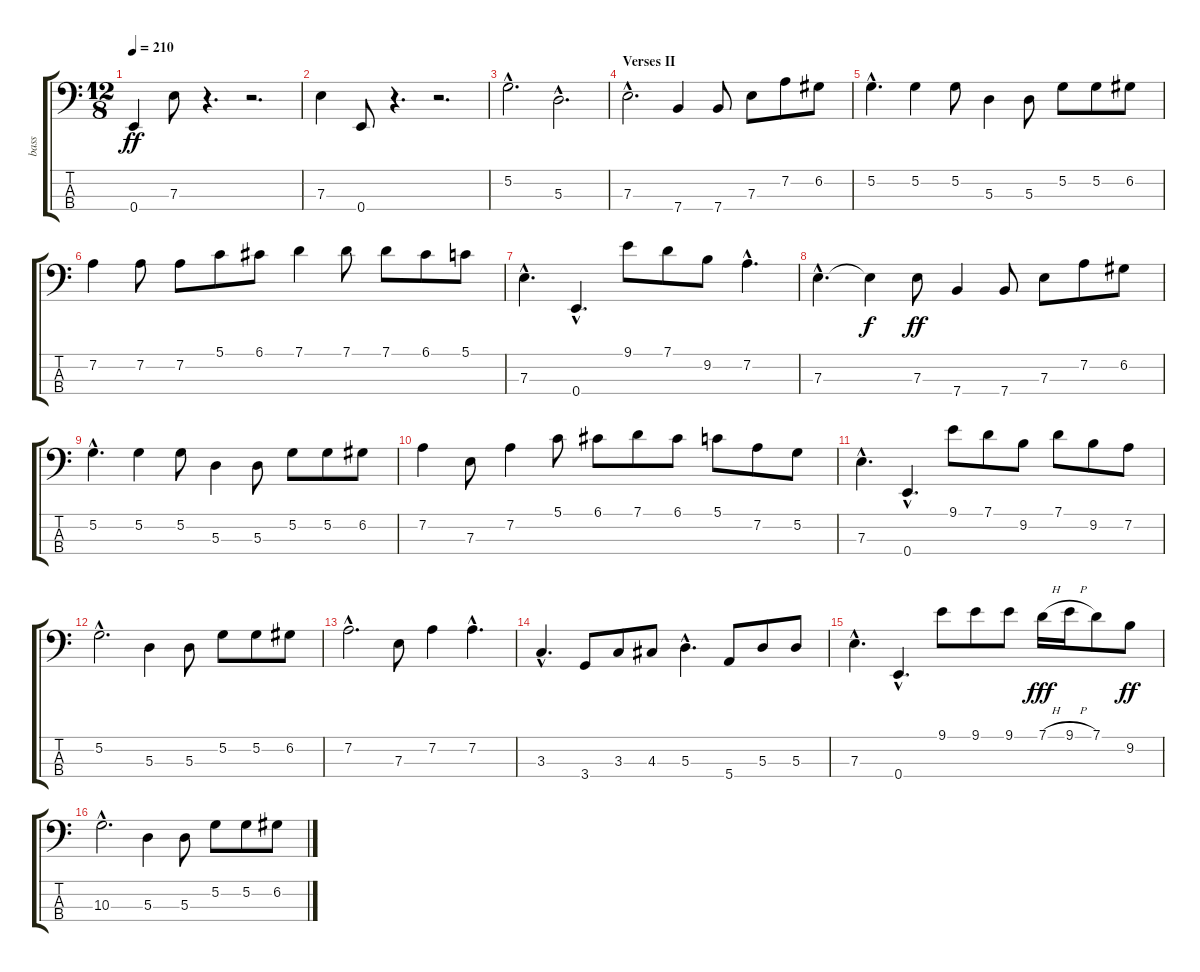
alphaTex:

\track ("bass" "bass") {instrument electricbassfinger}
\staff {score tabs}
\tuning (G2 D2 A1 E1) {hide}
\ts (12 8)
\tempo 210
\clef f4
\ks c
0.4.4{dy ff} 7.3.8 r.4{d} r.2{d} |
7.3.4 0.4.8 r.4{d} r.2{d} |
5.2{hac}.2{d} 5.3{hac}.2{d} |
\section ("" "Verses II")
7.3{hac}.2{d} 7.4.4 7.4.8 7.3.8 7.2.8 6.2.8 |
5.2{hac}.4{d} 5.2.4 5.2.8 5.3.4 5.3.8 5.2.8 5.2.8 6.2.8 |
7.2.4 7.2.8 7.2.8 5.1.8 6.1.8 7.1.4 7.1.8 7.1.8 6.1.8 5.1.8 |
7.3{hac}.4{d} 0.4{hac}.4{d} 9.1.8 7.1.8 9.2.8 7.2{hac}.4{d} |
7.3{hac}.4{d} 7.3{t}.4{dy f} 7.3.8{dy ff} 7.4.4 7.4.8 7.3.8 7.2.8 6.2.8 |
5.2{hac}.4{d} 5.2.4 5.2.8 5.3.4 5.3.8 5.2.8 5.2.8 6.2.8 |
7.2.4 7.3.8 7.2.4 5.1.8 6.1.8 7.1.8 6.1.8 5.1.8 7.2.8 5.2.8 |
7.3{hac}.4{d} 0.4{hac}.4{d} 9.1.8 7.1.8 9.2.8 7.1.8 9.2.8 7.2.8 |
5.2{hac}.2{d} 5.3.4 5.3.8 5.2.8 5.2.8 6.2.8 |
7.2{hac}.2{d} 7.3.8 7.2.4 7.2{hac}.4{d} |
3.3{hac}.4{d} 3.4.8 3.3.8 4.3.8 5.3{hac}.4{d} 5.4.8 5.3.8 5.3.8 |
7.3{hac}.4{d} 0.4{hac}.4{d} 9.1.8 9.1.8 9.1.8 7.1{h}.16{dy fff} 9.1{h}.16 7.1.8 9.2.8{dy ff} |
10.3{hac}.2{d} 5.3.4 5.3.8 5.2.8 5.2.8 6.2.8
